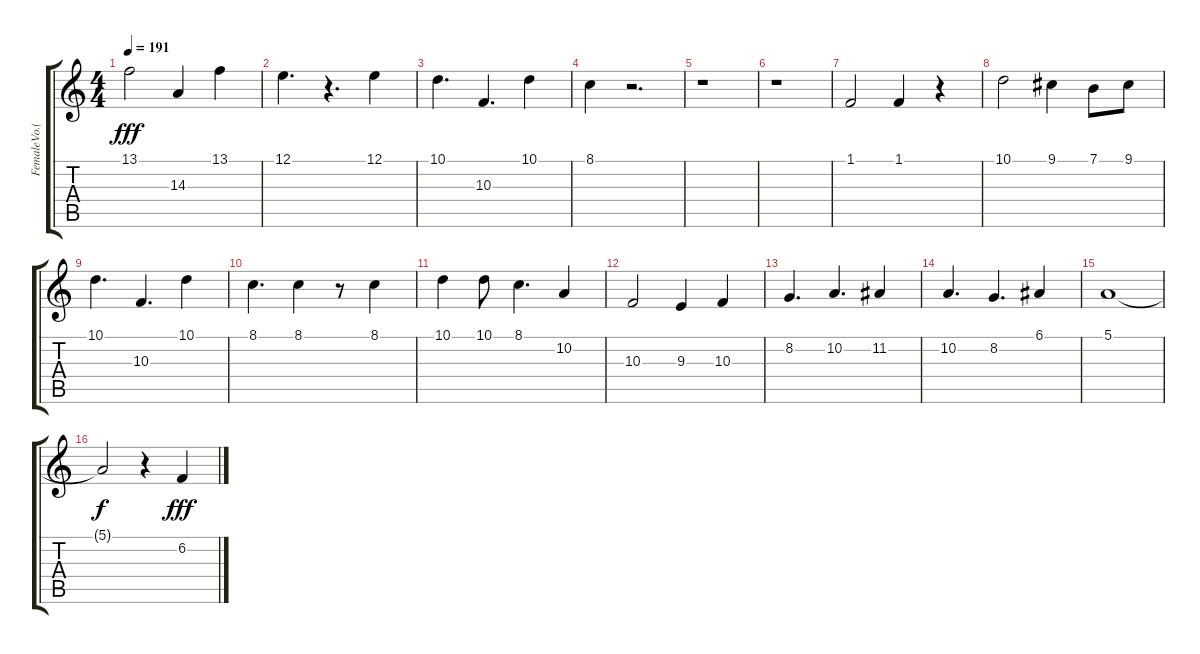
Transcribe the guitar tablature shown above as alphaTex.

\track ("FemaleVo.(Lch.)" "FemaleVo.(") {instrument altosax}
\staff {score tabs}
\tuning (E4 B3 G3 D3 A2 E2) {hide}
\ts (4 4)
\tempo 191
\clef g2
\ks c
13.1.2{dy fff} 14.3.4 13.1.4 |
12.1.4{d} r.4{d} 12.1.4 |
10.1.4{d} 10.3.4{d} 10.1.4 |
8.1.4 r.2{d} |
r.1 |
r.1 |
1.1.2 1.1.4 r.4 |
10.1.2 9.1.4 7.1.8 9.1.8 |
10.1.4{d} 10.3.4{d} 10.1.4 |
8.1.4{d} 8.1.4 r.8 8.1.4 |
10.1.4 10.1.8 8.1.4{d} 10.2.4 |
10.3.2 9.3.4 10.3.4 |
8.2.4{d} 10.2.4{d} 11.2.4 |
10.2.4{d} 8.2.4{d} 6.1.4 |
5.1.1 |
5.1{t}.2{dy f} r.4 6.2.4{dy fff}
